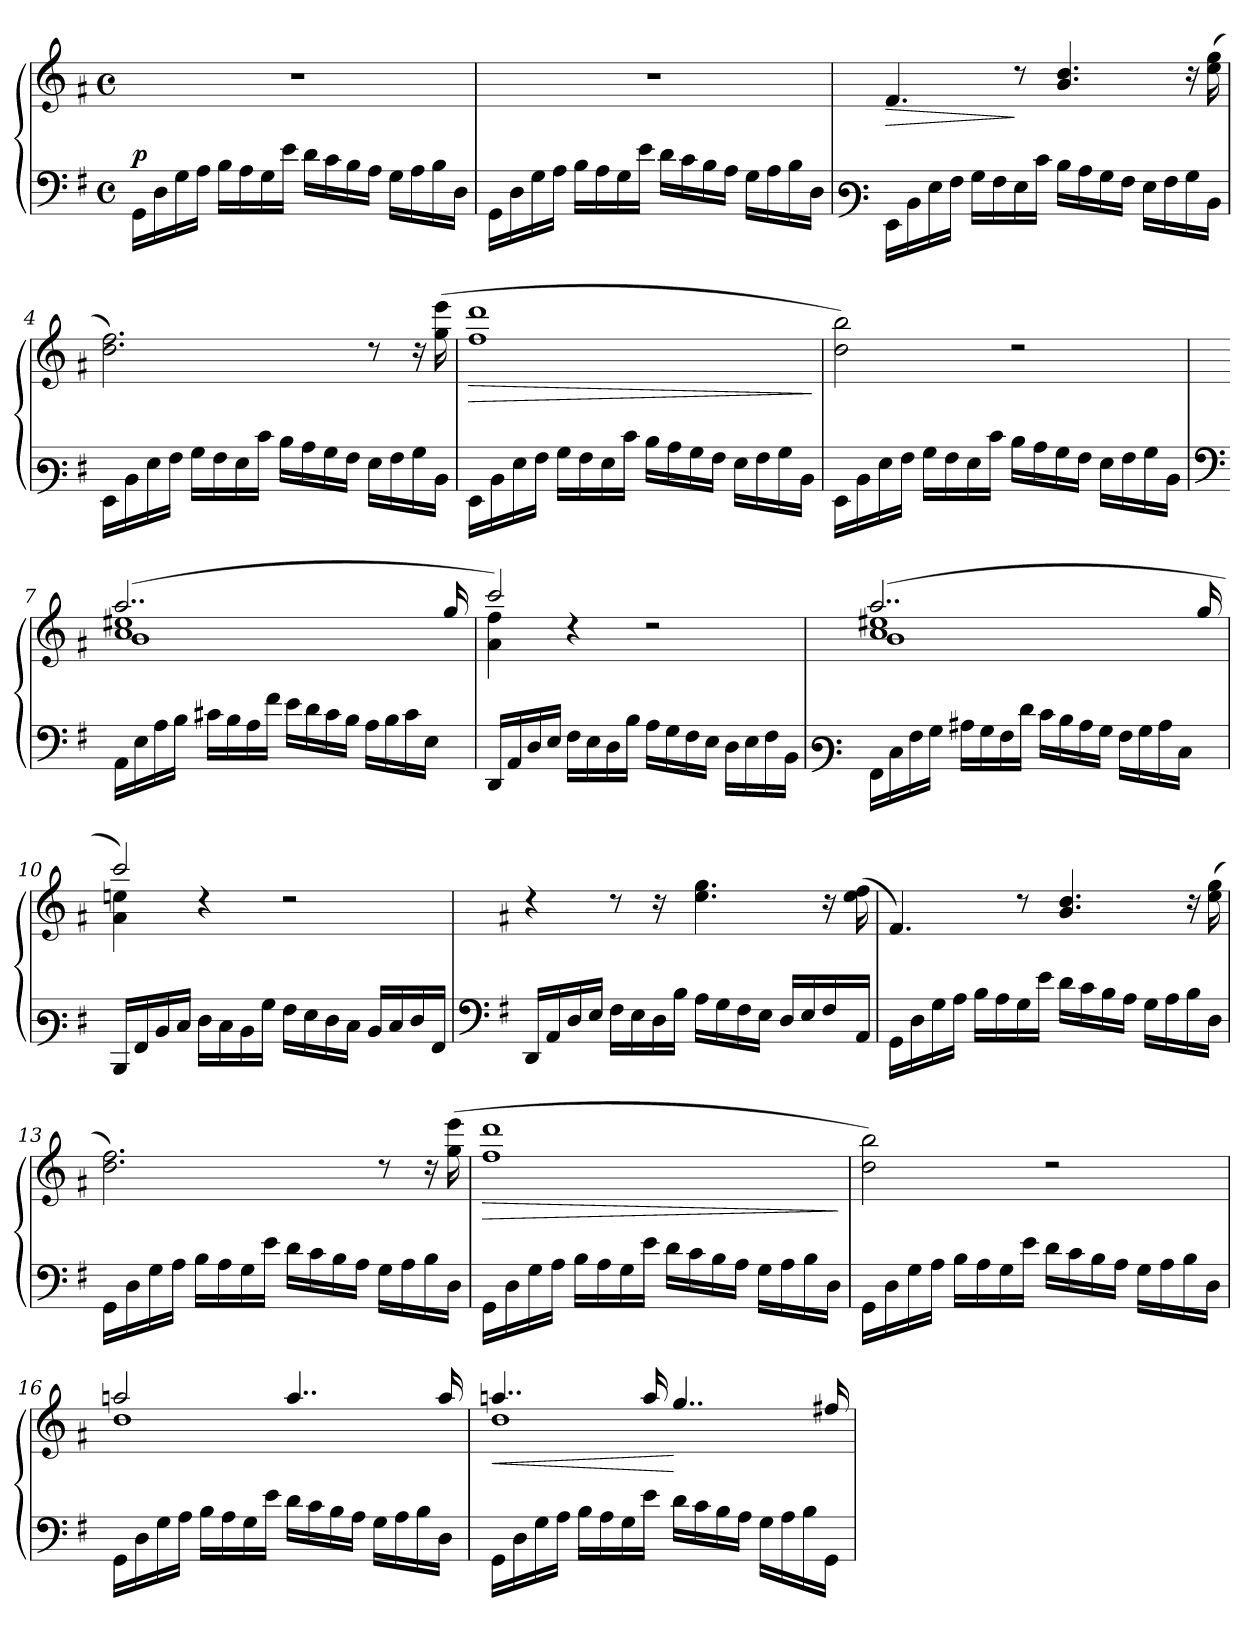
**kern	**kern	**dynam
*part1	*part1	*part1
*staff2	*staff1	*staff1/2
*clefF4	*clefG3	*
*k[f#]	*k[f#]	*
*M4/4	*M4/4	*
*met(c)	*met(c)	*
=1	=1	=1
!	!	!LO:DY:a=2
16GG\LL	1r	p
16D\	.	.
16G\	.	.
16A\JJ	.	.
16B\LL	.	.
16A\	.	.
16G\	.	.
16e\JJ	.	.
16d\LL	.	.
16c\	.	.
16B\	.	.
16A\JJ	.	.
16G\LL	.	.
16A\	.	.
16B\	.	.
16D\JJ	.	.
=2	=2	=2
16GG\LL	1r	.
16D\	.	.
16G\	.	.
16A\JJ	.	.
16B\LL	.	.
16A\	.	.
16G\	.	.
16e\JJ	.	.
16d\LL	.	.
16c\	.	.
16B\	.	.
16A\JJ	.	.
16G\LL	.	.
16A\	.	.
16B\	.	.
16D\JJ	.	.
!!LO:LB:g=z
=3	=3	=3
*clefF3	*	*
!	!	!LO:HP:b
16GG\LL	4.d/	>
16D\	.	.
16G\	.	.
16A\JJ	.	.
16B\LL	.	.
16A\	.	.
16G\	8rb	]
16e\JJ	.	.
16d\LL	4.g/ 4.b/	.
16c\	.	.
16B\	.	.
16A\JJ	.	.
16G\LL	.	.
16A\	.	.
16B\	16ra	.
16D\JJ	(>16cc\ 16ee\	.
=4	=4	=4
16GG\LL	2.b\ 2.dd\)	.
16D\	.	.
16G\	.	.
16A\JJ	.	.
16B\LL	.	.
16A\	.	.
16G\	.	.
16e\JJ	.	.
16d\LL	.	.
16c\	.	.
16B\	.	.
16A\JJ	.	.
16G\LL	8rb	.
16A\	.	.
16B\	16ra	.
16D\JJ	(>16ee\ 16ccc\	.
!!LO:LB:g=z
=5	=5	=5
!	!	!LO:HP:b
*	*^	*
16GG\LL	1bb	1dd	>
16D\	.	.	.
16G\	.	.	.
16A\JJ	.	.	.
16B\LL	.	.	.
16A\	.	.	.
16G\	.	.	.
16e\JJ	.	.	.
16d\LL	.	.	.
16c\	.	.	.
16B\	.	.	.
16A\JJ	.	.	.
16G\LL	.	.	.
16A\	.	.	.
16B\	.	.	.
16D\JJ	.	.	.
*	*v	*v	*
.	.	]
=6	=6	=6
16GG\LL	2b\ 2gg\)	.
16D\	.	.
16G\	.	.
16A\JJ	.	.
16B\LL	.	.
16A\	.	.
16G\	.	.
16e\JJ	.	.
16d\LL	2rcc	.
16c\	.	.
16B\	.	.
16A\JJ	.	.
16G\LL	.	.
16A\	.	.
16B\	.	.
16D\JJ	.	.
!!LO:LB:g=z
=7	=7	=7
*clefF4	*	*
*	*^	*
*	*	*^	*
16AA\LL	(>2..ff#/	1a 1cc#X	1g	.
16E\	.	.	.	.
16A\	.	.	.	.
16B\JJ	.	.	.	.
16c#X\LL	.	.	.	.
16B\	.	.	.	.
16A\	.	.	.	.
16f#\JJ	.	.	.	.
16e\LL	.	.	.	.
16d\	.	.	.	.
16c#\	.	.	.	.
16B\JJ	.	.	.	.
16A\LL	.	.	.	.
16B\	.	.	.	.
16c#\	8.ryy	.	.	.
16E\JJ	.	.	.	.
16ryy	.	16ee/	16ryy	.
*	*	*v	*v	*
=8	=8	=8	=8
16DD/LL	2aa/)	4f#\ 4dd\	.
16AA/	.	.	.
16D/	.	.	.
16E/JJ	.	.	.
16F#\LL	.	4rb	.
16E\	.	.	.
16D\	.	.	.
16B\JJ	.	.	.
16A\LL	2ryy	2rcc	.
16G\	.	.	.
16F#\	.	.	.
16E\JJ	.	.	.
16D\LL	.	.	.
16E\	.	.	.
16F#\	.	.	.
16BB\JJ	.	.	.
*	*v	*v	*
!!LO:LB:g=z
=9	=9	=9
*clefF3	*	*
*	*^	*
*	*	*^	*
16AA\LL	(>2..ff#/	1a 1cc#X	1g	.
16E\	.	.	.	.
16A\	.	.	.	.
16B\JJ	.	.	.	.
16c#X\LL	.	.	.	.
16B\	.	.	.	.
16A\	.	.	.	.
16f#\JJ	.	.	.	.
16e\LL	.	.	.	.
16d\	.	.	.	.
16c#\	.	.	.	.
16B\JJ	.	.	.	.
16A\LL	.	.	.	.
16B\	.	.	.	.
16c#\	8.ryy	.	.	.
16E\JJ	.	.	.	.
16ryy	.	16ee/	16ryy	.
*	*	*v	*v	*
=10	=10	=10	=10
16DD/LL	2aa/)	4f#\ 4ccn\	.
16AA/	.	.	.
16D/	.	.	.
16E/JJ	.	.	.
16F#\LL	.	4rb	.
16E\	.	.	.
16D\	.	.	.
16B\JJ	.	.	.
16A\LL	2ryy	2rcc	.
16G\	.	.	.
16F#\	.	.	.
16E\JJ	.	.	.
16D/LL	.	.	.
16E/	.	.	.
16F#/	.	.	.
16AA/JJ	.	.	.
*	*v	*v	*
!!LO:PB:g=z
=11	=11	=11
*clefF4	*	*
*k[f#]	*k[f#]	*
16DD/LL	4rb	.
16AA/	.	.
16D/	.	.
16E/JJ	.	.
16F#\LL	8rb	.
16E\	.	.
16D\	16ra	.
16B\JJ	16ryy	.
16A\LL	4.cc\ 4.ee\	.
16G\	.	.
16F#\	.	.
16E\JJ	.	.
16D/LL	.	.
16E/	.	.
16F#/	16ra	.
16AA/JJ	(>16cc\ 16dd\	.
=12	=12	=12
16GG\LL	4.d/)	.
16D\	.	.
16G\	.	.
16A\JJ	.	.
16B\LL	.	.
16A\	.	.
16G\	8rb	.
16e\JJ	.	.
16d\LL	4.g/ 4.b/	.
16c\	.	.
16B\	.	.
16A\JJ	.	.
16G\LL	.	.
16A\	.	.
16B\	16ra	.
16D\JJ	(>16cc\ 16ee\	.
!!LO:LB:g=z
=13	=13	=13
16GG\LL	2.b\ 2.dd\)	.
16D\	.	.
16G\	.	.
16A\JJ	.	.
16B\LL	.	.
16A\	.	.
16G\	.	.
16e\JJ	.	.
16d\LL	.	.
16c\	.	.
16B\	.	.
16A\JJ	.	.
16G\LL	8rb	.
16A\	.	.
16B\	16ra	.
16D\JJ	(>16ee\ 16ccc\	.
=14	=14	=14
!	!	!LO:HP:b
*	*^	*
16GG\LL	1bb	1dd	>
16D\	.	.	.
16G\	.	.	.
16A\JJ	.	.	.
16B\LL	.	.	.
16A\	.	.	.
16G\	.	.	.
16e\JJ	.	.	.
16d\LL	.	.	.
16c\	.	.	.
16B\	.	.	.
16A\JJ	.	.	.
16G\LL	.	.	.
16A\	.	.	.
16B\	.	.	.
16D\JJ	.	.	.
*	*v	*v	*
.	.	]
!!LO:LB:g=z
=15	=15	=15
16GG\LL	2b\ 2gg\)	.
16D\	.	.
16G\	.	.
16A\JJ	.	.
16B\LL	.	.
16A\	.	.
16G\	.	.
16e\JJ	.	.
16d\LL	2rcc	.
16c\	.	.
16B\	.	.
16A\JJ	.	.
16G\LL	.	.
16A\	.	.
16B\	.	.
16D\JJ	.	.
=16	=16	=16
*	*^	*
16GG\LL	2ffn/	1b	.
16D\	.	.	.
16G\	.	.	.
16A\JJ	.	.	.
16B\LL	.	.	.
16A\	.	.	.
16G\	.	.	.
16e\JJ	.	.	.
16d\LL	4..ff/	.	.
16c\	.	.	.
16B\	.	.	.
16A\JJ	.	.	.
16G\LL	.	.	.
16A\	.	.	.
16B\	.	.	.
16D\JJ	16ff/	.	.
!!LO:LB:g=z	!!
=17	=17	=17	=17
!	!	!	!LO:HP:b
16GG\LL	4..ffn/	1b	<
16D\	.	.	.
16G\	.	.	.
16A\JJ	.	.	.
16B\LL	.	.	.
16A\	.	.	.
16G\	.	.	.
16e\JJ	16ff/	.	.
16d\LL	4..ee/	.	[
16c\	.	.	.
16B\	.	.	.
16A\JJ	.	.	.
16G\LL	.	.	.
16A\	.	.	.
16B\	.	.	.
16GG\JJ	16dd#X/	.	.
*	*v	*v	*
=	=	=
*-	*-	*-
